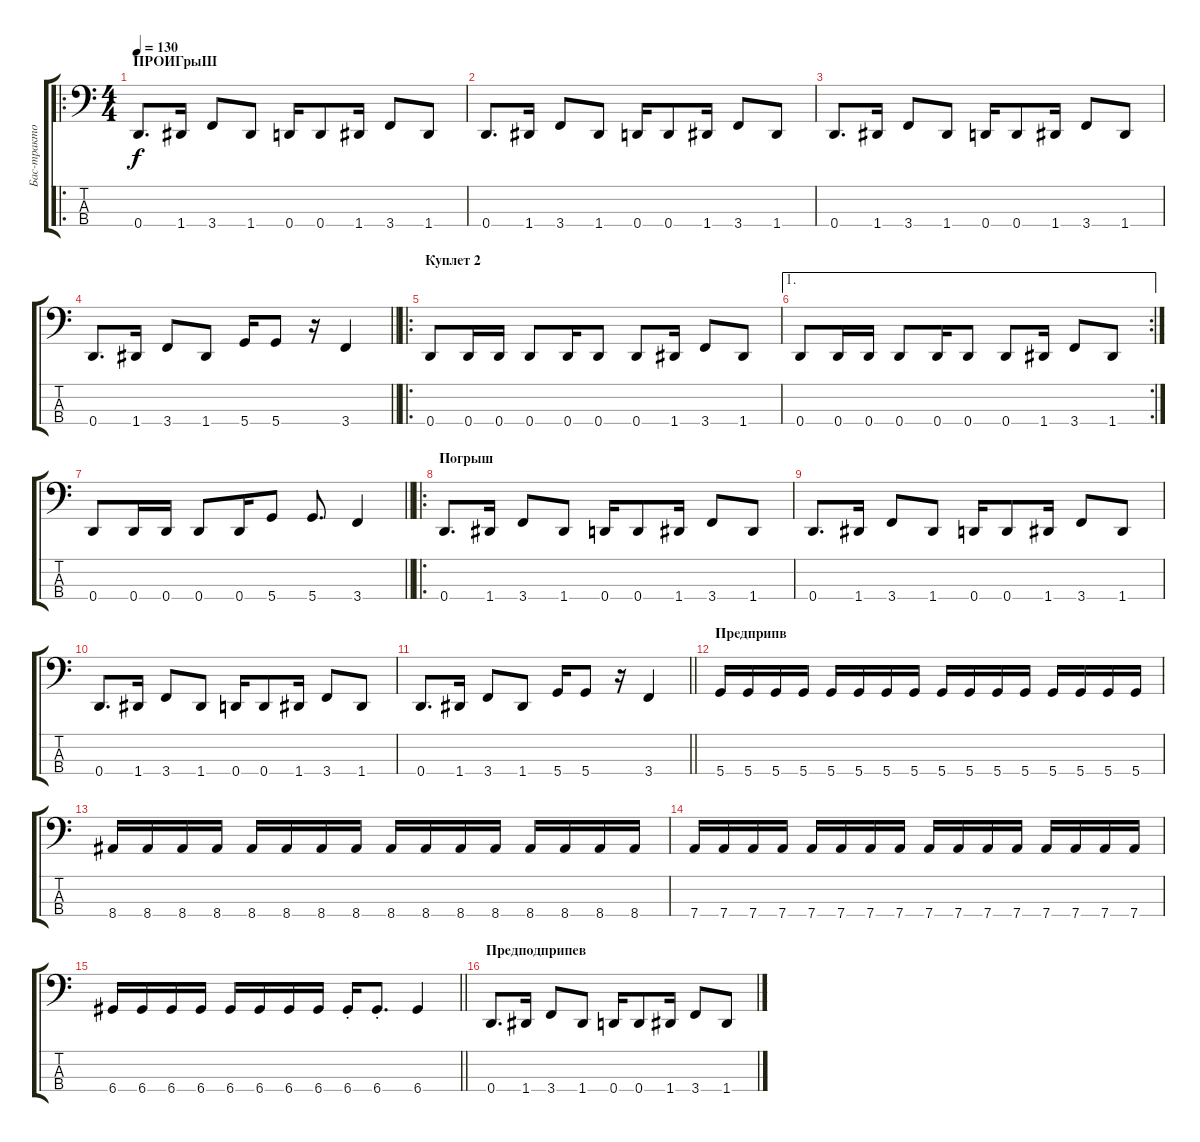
\track ("Бас-тракторист" "Бас-тракто") {instrument electricbasspick}
\staff {score tabs}
\tuning (G2 D2 A1 D1) {hide}
\ro
\ts (4 4)
\section ("" "ПРОИГрыШ")
\tempo 130
\clef f4
\ks c
0.4.8{d dy f} 1.4.16 3.4.8 1.4.8 0.4.16 0.4.8 1.4.16 3.4.8 1.4.8 |
0.4.8{d} 1.4.16 3.4.8 1.4.8 0.4.16 0.4.8 1.4.16 3.4.8 1.4.8 |
0.4.8{d} 1.4.16 3.4.8 1.4.8 0.4.16 0.4.8 1.4.16 3.4.8 1.4.8 |
\barLineRight lightlight
0.4.8{d} 1.4.16 3.4.8 1.4.8 5.4.16 5.4.8 r.16 3.4.4 |
\ro
\section ("" "Куплет 2")
0.4.8 0.4.16 0.4.16 0.4.8 0.4.16 0.4.8 0.4.8 1.4.16 3.4.8 1.4.8 |
\ae 1
\rc 2
0.4.8 0.4.16 0.4.16 0.4.8 0.4.16 0.4.8 0.4.8 1.4.16 3.4.8 1.4.8 |
\barLineRight lightlight
0.4.8 0.4.16 0.4.16 0.4.8 0.4.16 5.4.8 5.4.8{d} 3.4.4 |
\ro
\section ("" "Погрыш")
0.4.8{d} 1.4.16 3.4.8 1.4.8 0.4.16 0.4.8 1.4.16 3.4.8 1.4.8 |
0.4.8{d} 1.4.16 3.4.8 1.4.8 0.4.16 0.4.8 1.4.16 3.4.8 1.4.8 |
0.4.8{d} 1.4.16 3.4.8 1.4.8 0.4.16 0.4.8 1.4.16 3.4.8 1.4.8 |
\barLineRight lightlight
0.4.8{d} 1.4.16 3.4.8 1.4.8 5.4.16 5.4.8 r.16 3.4.4 |
\section ("" "Предприпв")
5.4.16 5.4.16 5.4.16 5.4.16 5.4.16 5.4.16 5.4.16 5.4.16 5.4.16 5.4.16 5.4.16 5.4.16 5.4.16 5.4.16 5.4.16 5.4.16 |
8.4.16 8.4.16 8.4.16 8.4.16 8.4.16 8.4.16 8.4.16 8.4.16 8.4.16 8.4.16 8.4.16 8.4.16 8.4.16 8.4.16 8.4.16 8.4.16 |
7.4.16 7.4.16 7.4.16 7.4.16 7.4.16 7.4.16 7.4.16 7.4.16 7.4.16 7.4.16 7.4.16 7.4.16 7.4.16 7.4.16 7.4.16 7.4.16 |
\barLineRight lightlight
6.4.16 6.4.16 6.4.16 6.4.16 6.4.16 6.4.16 6.4.16 6.4.16 6.4{st}.16 6.4{st}.8{d} 6.4.4 |
\section ("" "Предподприпев")
0.4.8{d} 1.4.16 3.4.8 1.4.8 0.4.16 0.4.8 1.4.16 3.4.8 1.4.8
